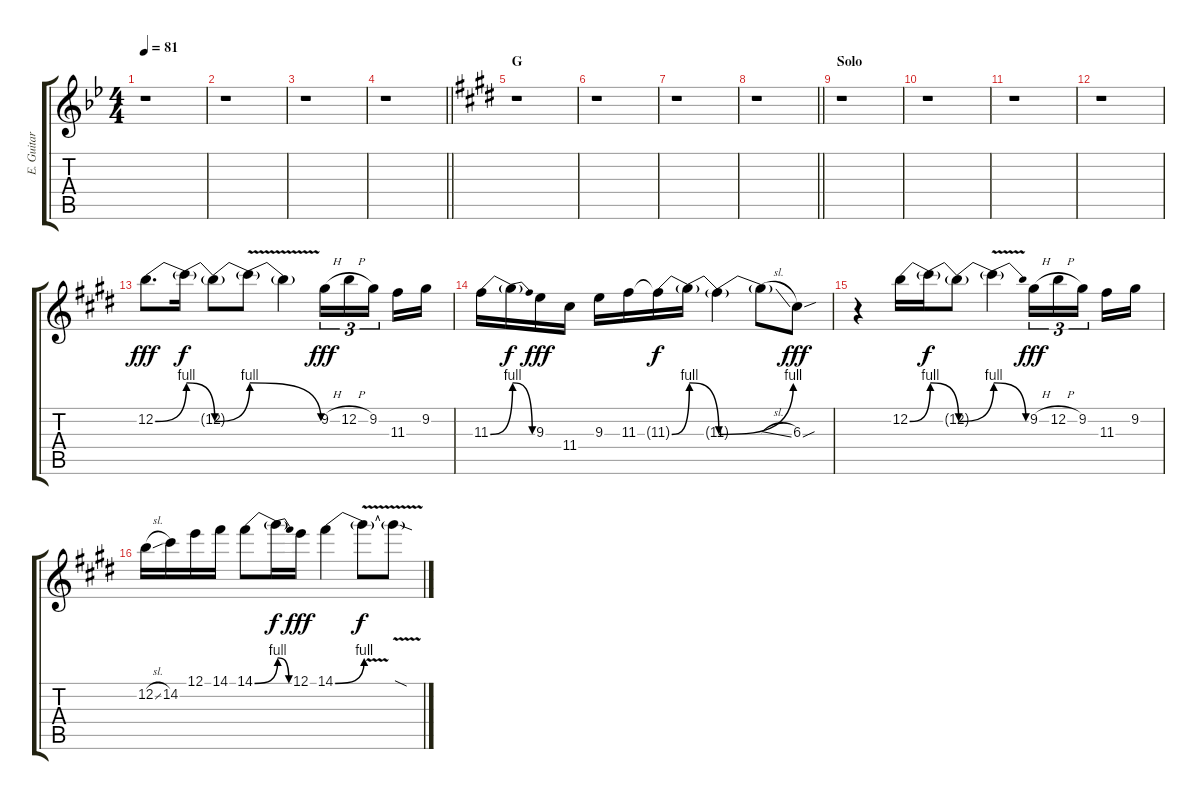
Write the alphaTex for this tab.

\track ("E. Guitar IV" "E. Guitar ") {instrument overdrivenguitar}
\staff {score tabs}
\tuning (E4 B3 G3 D3 A2 E2) {hide}
\ts (4 4)
\tempo 81
\clef g2
\ks bb
r.1{dy fff} |
r.1 |
r.1 |
\barLineRight lightlight
r.1 |
\section ("" "G")
\ks e
r.1 |
r.1 |
r.1 |
\barLineRight lightlight
r.1 |
\section ("" "Solo")
r.1 |
r.1 |
r.1 |
r.1 |
12.2{be (bend 0 0 60 4)}.8{d} 12.2{be (release 0 4 60 0) t}.16{dy f} 12.2{be (bend 0 0 60 4) t}.8 12.2{be (release 0 4 60 0) v t}.8 12.2{t}.4 9.2{h}.16{tu (3 2) dy fff} 12.2{h}.16{tu (3 2)} 9.2.16{tu (3 2) beam splitsecondary} 11.3.16 9.2.16 |
11.3{be (bend 0 0 60 4)}.16 11.3{be (release 0 4 60 0) t}.16{dy f} 9.3.16{dy fff} 11.4.16 9.3.16 11.3.16 11.3{be (bend 0 0 60 4) t}.16{dy f} 11.3{be (release 0 4 60 0) t}.16 11.3{be (bend 0 0 60 4) t}.4 11.3{sl t}.8 6.3{sou}.8{dy fff} |
r.4 12.2{be (bend 0 0 60 4)}.16 12.2{be (release 0 4 60 0) t}.16{dy f} 12.2{be (bend 0 0 60 4) t}.8 12.2{be (release 0 4 60 0) v t}.4 9.2{h}.16{tu (3 2) dy fff} 12.2{h}.16{tu (3 2)} 9.2.16{tu (3 2) beam splitsecondary} 11.3.16 9.2.16 |
12.2{sl}.16 14.2.16 12.1.16 14.1.16 14.1{be (bend 0 0 60 4)}.8 14.1{be (release 0 4 60 0) t}.16{dy f} 12.1.16{dy fff} 14.1{be (bend 0 0 60 4)}.4 14.1{v t}.8{dy f} 14.1{sod t}.8
